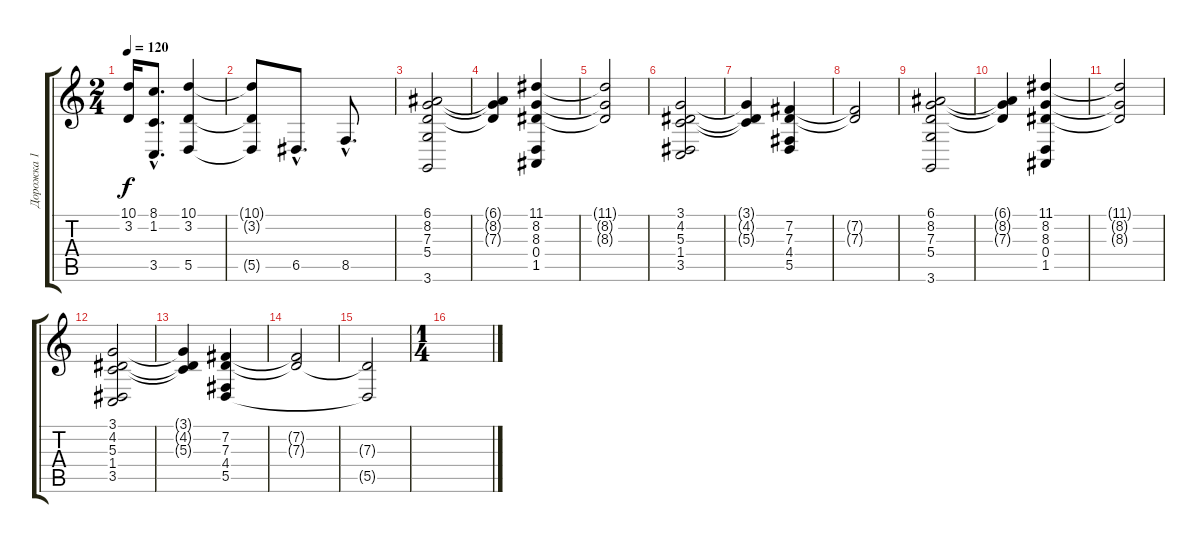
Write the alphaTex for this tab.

\track ("Дорожка 1" "Дорожка 1") {instrument stringensemble1}
\staff {score tabs}
\tuning (E4 B3 G3 D3 A2 E2) {hide}
\ts (2 4)
\tempo 120
\clef g2
\ks c
(10.1{t} 3.2{t}).16{dy f} (8.1{hac} 1.2{hac} 3.5{hac}).8{d} (10.1 3.2 5.5).4 |
(10.1{t} 3.2{t} 5.5{t}).8 6.5{hac}.8{d} 8.5{hac}.8{d} |
(6.1 8.2 7.3 5.4 3.6).2 |
(6.1{t} 8.2{t} 7.3{t}).4 (11.1 8.2 8.3 0.4 1.5).4 |
(11.1{t} 8.2{t} 8.3{t}).2 |
(3.1 4.2 5.3 1.4 3.5).2 |
(3.1{t} 4.2{t} 5.3{t}).4 (7.2 7.3 4.4 5.5).4 |
(7.2{t} 7.3{t}).2 |
(6.1 8.2 7.3 5.4 3.6).2 |
(6.1{t} 8.2{t} 7.3{t}).4 (11.1 8.2 8.3 0.4 1.5).4 |
(11.1{t} 8.2{t} 8.3{t}).2 |
(3.1 4.2 5.3 1.4 3.5).2 |
(3.1{t} 4.2{t} 5.3{t}).4 (7.2 7.3 4.4 5.5).4 |
(7.2{t} 7.3{t}).2 |
(7.3{t} 5.5{t}).2 |
\ts (1 4)
